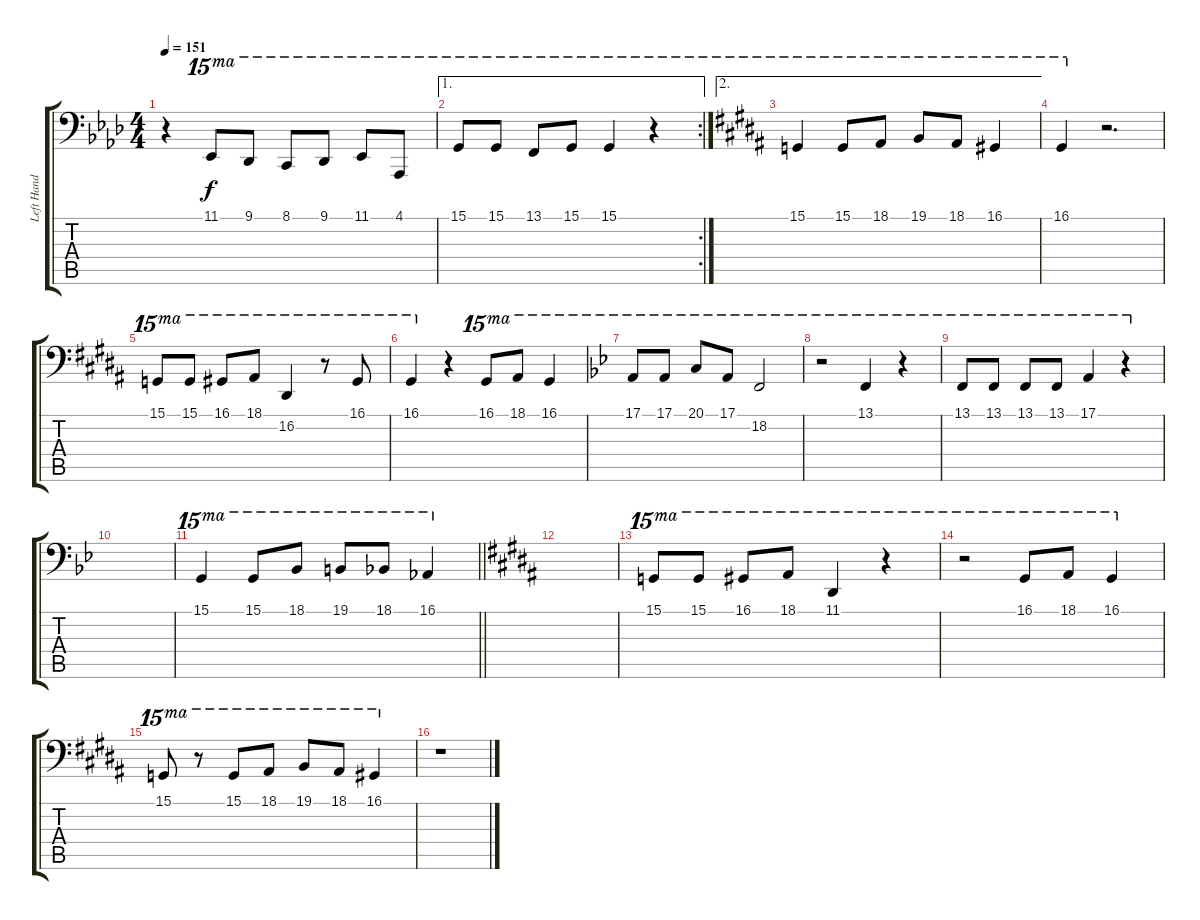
\track ("Left Hand" "Left Hand") {instrument brightacousticpiano}
\staff {score tabs}
\tuning (E3 B2 G2 D2 A1 E1) {hide}
\ts (4 4)
\tempo 151
\clef f4
\ks ab
r.4{dy f} 11.1.8{ot 15ma} 9.1.8{ot 15ma} 8.1.8{ot 15ma} 9.1.8{ot 15ma} 11.1.8{ot 15ma} 4.1.8{ot 15ma} |
\ae 1
\rc 2
15.1.8{ot 15ma} 15.1.8{ot 15ma} 13.1.8{ot 15ma} 15.1.8{ot 15ma} 15.1.4{ot 15ma} r.4{ot 15ma} |
\ae 2
\ks g#minor
15.1.4{ot 15ma} 15.1.8{ot 15ma} 18.1.8{ot 15ma} 19.1.8{ot 15ma} 18.1.8{ot 15ma} 16.1.4{ot 15ma} |
16.1.4{ot 15ma} r.2{d} |
15.1.8{ot 15ma} 15.1.8{ot 15ma} 16.1.8{ot 15ma} 18.1.8{ot 15ma} 16.2.4{ot 15ma} r.8{ot 15ma} 16.1.8{ot 15ma} |
16.1.4{ot 15ma} r.4 16.1.8{ot 15ma} 18.1.8{ot 15ma} 16.1.4{ot 15ma} |
\ks bb
17.1.8{ot 15ma} 17.1.8{ot 15ma} 20.1.8{ot 15ma} 17.1.8{ot 15ma} 18.2.2{ot 15ma} |
r.2{ot 15ma} 13.1.4{ot 15ma} r.4{ot 15ma} |
13.1.8{ot 15ma} 13.1.8{ot 15ma} 13.1.8{ot 15ma} 13.1.8{ot 15ma} 17.1.4{ot 15ma} r.4{ot 15ma} |
|
\barLineRight lightlight
15.1.4{ot 15ma} 15.1.8{ot 15ma} 18.1.8{ot 15ma} 19.1.8{ot 15ma} 18.1.8{ot 15ma} 16.1.4{ot 15ma} |
\ks g#minor
|
15.1.8{ot 15ma} 15.1.8{ot 15ma} 16.1.8{ot 15ma} 18.1.8{ot 15ma} 11.1.4{ot 15ma} r.4{ot 15ma} |
r.2{ot 15ma} 16.1.8{ot 15ma} 18.1.8{ot 15ma} 16.1.4{ot 15ma} |
15.1.8{ot 15ma} r.8{ot 15ma} 15.1.8{ot 15ma} 18.1.8{ot 15ma} 19.1.8{ot 15ma} 18.1.8{ot 15ma} 16.1.4{ot 15ma} |
r.1
